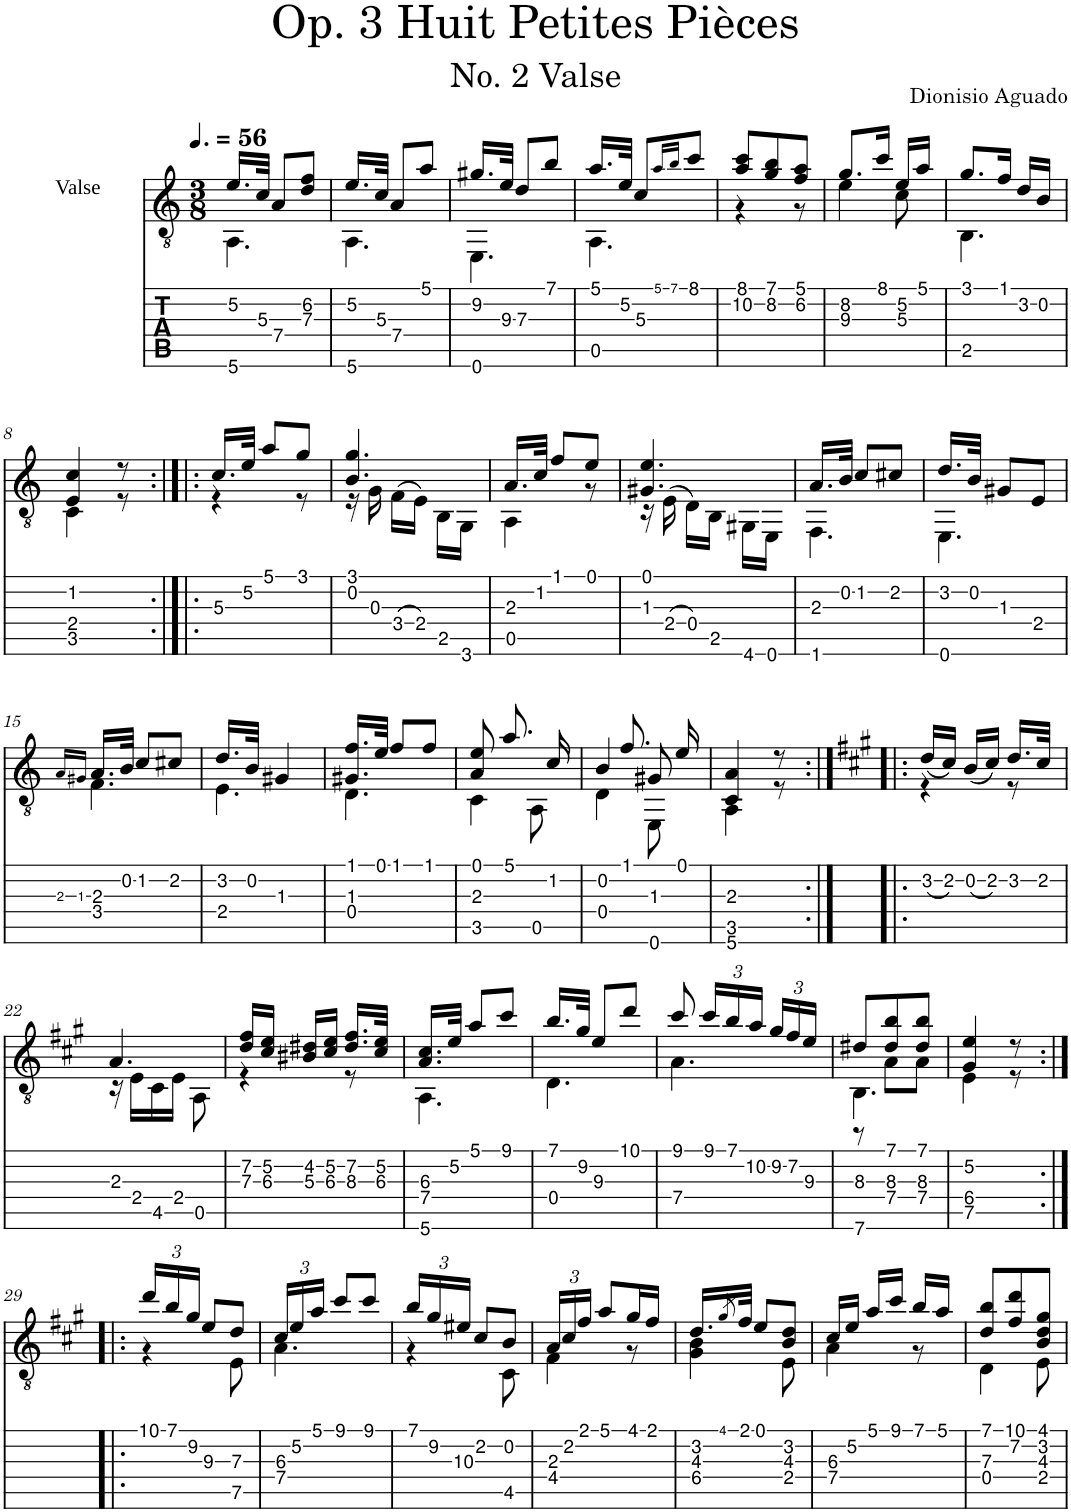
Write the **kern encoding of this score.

**kern	**kern
*part1	*part1
*staff2	*staff1
*I"Classical Guitar	*
*I'Guit.	*
*stria6	*
*	*clefGv2
*k[]	*k[]
*a:	*a:
*M3/8	*M3/8
*MM84	*MM84
=1	=1
*^	*^
16.eLL	4.AA	16.e/LL	4.AA\
32cJk	.	32c/JJk	.
8A	.	8A/L	.
8d\ 8f\J	.	8d/ 8f/J	.
=2	=2	=2	=2
16.eLL	4.AA	16.e/LL	4.AA\
32cJk	.	32c/JJk	.
8A	.	8A/L	.
8aJ	.	8a/J	.
=3	=3	=3	=3
16.g#XLL	4.EE	16.g#X/LL	4.EE\
32eJk	.	32e/JJk	.
8d	.	8d/L	.
8bJ	.	8b/J	.
=4	=4	=4	=4
16.aLL	4.AA	16.a/LL	4.AA\
32eJk	.	32e/JJk	.
8c	.	8c/L	.
qa	.	16qa/LL	.
qb	.	16qb/JJ	.
8ccJ	.	8cc/J	.
=5	=5	=5	=5
8a\ 8cc\L	4r	8a/ 8cc/L	4r
8g\ 8b\	.	8g/ 8b/	.
8f\ 8a\J	8r	8f/ 8a/J	8r
=6	=6	=6	=6
8.gL	4e	8.g/L	4e\
16ccL	.	16cc/Jk	.
16e	8c	16e/LL	8c\
16aJJ	.	16a/JJ	.
=7	=7	=7	=7
8.gL	4.BB	8.g/L	4.BB\
16fL	.	16f/Jk	.
16d	.	16d/LL	.
16BJJ	.	16B/JJ	.
!!LO:LB:g=z	!!
=8	=8	=8	=8
4E 4c	4C	4E/ 4c/	4C\
8r	8r	8r	8r
=9:|!|:	=9:|!|:	=9:|!|:	=9:|!|:
16.cLL	4r	16.c/LL	4r
32eJk	.	32e/JJk	.
8a	.	8a/L	.
8gJ	8r	8g/J	8r
=10	=10	=10	=10
4.B 4.g	16r	4.B/ 4.g/	16r
.	16GLL	.	16G\
.	16F	.	(>16F\LL
.	16E	.	16E\JJ)
.	16BB	.	16BB\LL
.	16GGJJ	.	16GG\JJ
=11	=11	=11	=11
16.ALL	4AA	16.A/LL	4AA\
32cJk	.	32c/JJk	.
8f	.	8f/L	.
8eJ	8r	8e/J	8r
=12	=12	=12	=12
4.G#X 4.e	16r	4.G#X/ 4.e/	16r
.	16ELL	.	(>16E\
.	16D	.	16D\LL)
.	16BB	.	16BB\JJ
.	16GG#X	.	16GG#X\LL
.	16EEJJ	.	16EE\JJ
=13	=13	=13	=13
16.ALL	4.FF	16.A/LL	4.FF\
32BJk	.	32B/JJk	.
8c	.	8c/L	.
8c#XJ	.	8c#X/J	.
=14	=14	=14	=14
16.dLL	4.EE	16.d/LL	4.EE\
32BJk	.	32B/JJk	.
8G#X	.	8G#X/L	.
8EJ	.	8E/J	.
!!LO:LB:g=z	!!
=15	=15	=15	=15
qA	.	16qA/LL	.
qG#X	.	16qG#X/JJ	.
16.ALL	4.F	16.A/LL	4.F\
32BJk	.	32B/JJk	.
8c	.	8c/L	.
8c#XJ	.	8c#X/J	.
=16	=16	=16	=16
16.dLL	4.E	16.d/LL	4.E\
32BJJk	.	32B/JJk	.
4G#X	.	4G#X/	.
=17	=17	=17	=17
16.G#X\ 16.f\LL	4.D	16.G#X/ 16.f/LL	4.D\
32eJk	.	32e/JJk	.
8f	.	8f/L	.
8fJ	.	8f/J	.
=18	=18	=18	=18
8A\ 8e\L	4C	8A/ 8e/	4C\
8.a	.	8.a/	.
.	8AA	.	8AA\
16cJk	.	16c/	.
=19	=19	=19	=19
*	*^	*	*^
8ryy	4D	4B	8ryy	4D\	4B/
8.fL	.	.	8.f/	.	.
.	8EE	8G#X	.	8EE\	8G#X/
16eJk	.	.	16e/	.	.
*	*v	*v	*	*	*
*	*	*	*v	*v
=20	=20	=20	=20
4C 4A	4AA	4C/ 4A/	4AA\
8r	8r	8r	8r
=21:|!|:	=21:|!|:	=21:|!|:	=21:|!|:
*k[f#c#g#]	*	*k[f#c#g#]	*
*A:	*	*A:	*
16dLL	4r	(<16d/LL	4r
16c#	.	16c#/JJ)	.
16B	.	(<16B/LL	.
16c#	.	16c#/JJ)	.
16.d	8r	16.d/LL	8r
32c#JJk	.	32c#/JJk	.
!!LO:LB:g=z	!!
=22	=22	=22	=22
4.A	16r	4.A/	16r
.	16ELL	.	16E\LL
.	16C#	.	16C#\
.	16EJ	.	16E\JJ
.	8AAJ	.	8AA\
=23	=23	=23	=23
16d\ 16f#\LL	4r	16d/ 16f#/LL	4r
16c#\ 16e\	.	16c#/ 16e/JJ	.
16B#X\ 16d#X\	.	16B#X/ 16d#X/LL	.
16c#\ 16e\	.	16c#/ 16e/JJ	.
16.d#\ 16.f#\	8r	16.d#/ 16.f#/LL	8r
32c#\ 32e\JJk	.	32c#/ 32e/JJk	.
=24	=24	=24	=24
16.A\ 16.c#\LL	4.AA	16.A/ 16.c#/LL	4.AA\
32eJk	.	32e/JJk	.
8a	.	8a/L	.
8cc#J	.	8cc#/J	.
=25	=25	=25	=25
16.bLL	4.D	16.b/LL	4.D\
32g#Jk	.	32g#/JJk	.
8e	.	8e/L	.
8ddJ	.	8dd/J	.
=26	=26	=26	=26
8cc#L	4.A	8cc#/	4.A\
*Xbrackettup	*	*Xbrackettup	*
24cc#L	.	24cc#/LL	.
24b	.	24b/	.
24a	.	24a/JJ	.
24g#	.	24g#/LL	.
24f#	.	24f#/	.
24eJJ	.	24e/JJ	.
=27	=27	=27	=27
*	*^	*	*^
8d#XL	4.BB	8r	8d#X/L	4.BB\	8r
8d#\ 8b\	.	8AL	8d#/ 8b/	.	8A\L
8d#\ 8b\J	.	8AJ	8d#/ 8b/J	.	8A\J
*	*v	*v	*	*	*
*	*	*	*v	*v
=28	=28	=28	=28
4G# 4e	4E	4G#/ 4e/	4E\
8r	8r	8r	8r
!!LO:LB:g=z	!!
=29:|!|:	=29:|!|:	=29:|!|:	=29:|!|:
24ddLL	4r	24dd/LL	4r
24b	.	24b/	.
24g#J	.	24g#/JJ	.
8e	.	8e/L	.
8dJ	8E	8d/J	8E\
=30	=30	=30	=30
24c#LL	4.A	24c#/LL	4.A\
24e	.	24e/	.
24aJ	.	24a/JJ	.
8cc#	.	8cc#/L	.
8cc#J	.	8cc#/J	.
=31	=31	=31	=31
24bLL	4r	24b/LL	4r
24g#	.	24g#/	.
24e#XJ	.	24e#X/JJ	.
8c#	.	8c#/L	.
8BJ	8C#	8B/J	8C#\
=32	=32	=32	=32
24ALL	4F#	24A/LL	4F#\
24c#	.	24c#/	.
24f#J	.	24f#/JJ	.
8a	.	8a/L	.
16g#L	8r	16g#/L	8r
16f#JJ	.	16f#/JJ	.
=33	=33	=33	=33
16.dLL	4G# 4B	16.d/LL	4G#\ 4B\
qg#	.	8qg#/	.
32f#Jk	.	32f#/JJk	.
8e	.	8e/L	.
8B\ 8d\J	8E	8B/ 8d/J	8E\
=34	=34	=34	=34
16c#LL	4A	16c#/LL	4A\
16e	.	16e/JJ	.
16a	.	16a/LL	.
16cc#	.	16cc#/JJ	.
16b	8r	16b/LL	8r
16aJJ	.	16a/JJ	.
=35	=35	=35	=35
8d\ 8b\L	4D	8d/ 8b/L	4D\
8f#\ 8dd\	.	8f#/ 8dd/	.
8B\ 8d\ 8g#\J	8E	8B/ 8d/ 8g#/J	8E\
*v	*v	*	*
*	*v	*v
=	=
*-	*-
